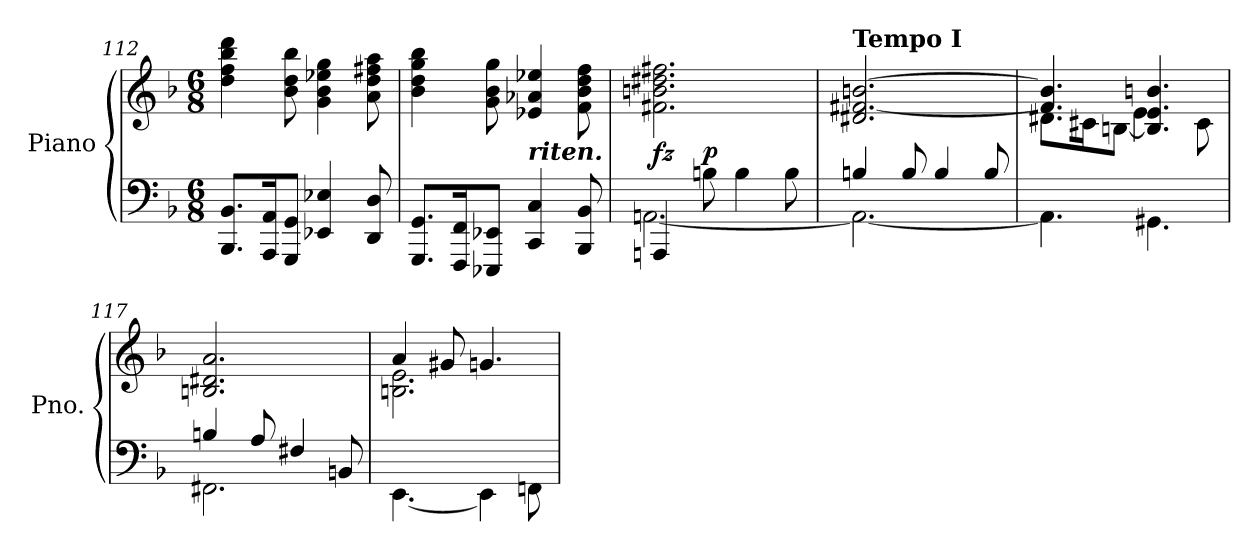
**kern	**kern	**dynam
*part1	*part1	*part1
*staff2	*staff1	*staff1/2
*I"Piano	*	*
*I'Pno.	*	*
*clefF4	*clefG2	*
*k[b-]	*k[b-]	*
*M6/8	*M6/8	*
=112	=112	=112
8.BBB-/ 8.BB-/L	4dd\ 4ff\ 4bb-\ 4ddd\	.
16AAA/ 16AA/K	.	.
8GGG/ 8GG/J	8b-\ 8dd\ 8bb-\	.
4EE-X/ 4E-X/	4g\ 4b-\ 4ee-X\ 4gg\	.
8DD/ 8D/	8a\ 8dd\ 8ff#X\ 8aa\	.
=113	=113	=113
8.GGG/ 8.GG/L	4b-\ 4dd\ 4gg\ 4bb-\	.
16FFF/ 16FF/K	.	.
8EEE-X/ 8EE-X/J	8g\ 8b-\ 8gg\	.
!	!LO:TX:b:Bi:t=riten.	!
4CC/ 4C/	4e-X/ 4a-X/ 4ee-X/	.
8BBB-/ 8BB-/	8f\ 8b-\ 8dd\ 8ff\	.
=114	=114	=114
*^	*	*
!	!	!	!LO:DY:b
4AAAn/	[2.AAn\	2.f#X\ 2.bn\ 2.dd#X\ 2.ff#X\	fz
!	!	!	!LO:DY:a=2
8Bn\	.	.	p
4B\	.	.	.
8B\	.	.	.
!!LO:LB:g=z
=115	=115	=115	=115
!	!	!LO:TX:a:B:t=Tempo I	!
4Bn/	2.AA\_	2.d#X/ [2.f#X/ [2.bn/	.
8B/	.	.	.
4B/	.	.	.
8B/	.	.	.
=116	=116	=116	=116
*	*	*^	*
2.ryy	4.AA\]	4.f#/] 4.b/]	8.d#X\L	.
.	.	.	16c#X\K	.
.	.	.	[8Bn\J	.
.	4.GG#X\	4.B/] 4.e/ 4.bn/	4e\	.
.	.	.	8c#\	.
*	*	*v	*v	*
=117	=117	=117	=117
4Bn/	2.FF#X\	2.Bn/ 2.d#X/ 2.a/	.
8A/	.	.	.
4F#X/	.	.	.
8BBn/	.	.	.
=118	=118	=118	=118
*	*	*^	*
2.ryy	[4.EE\	4a/	2.Bn\ 2.e\	.
.	.	8g#X/	.	.
.	4EE\]	4.gn/	.	.
.	8FFn\	.	.	.
*v	*v	*	*	*
*	*v	*v	*
=	=	=
*-	*-	*-
